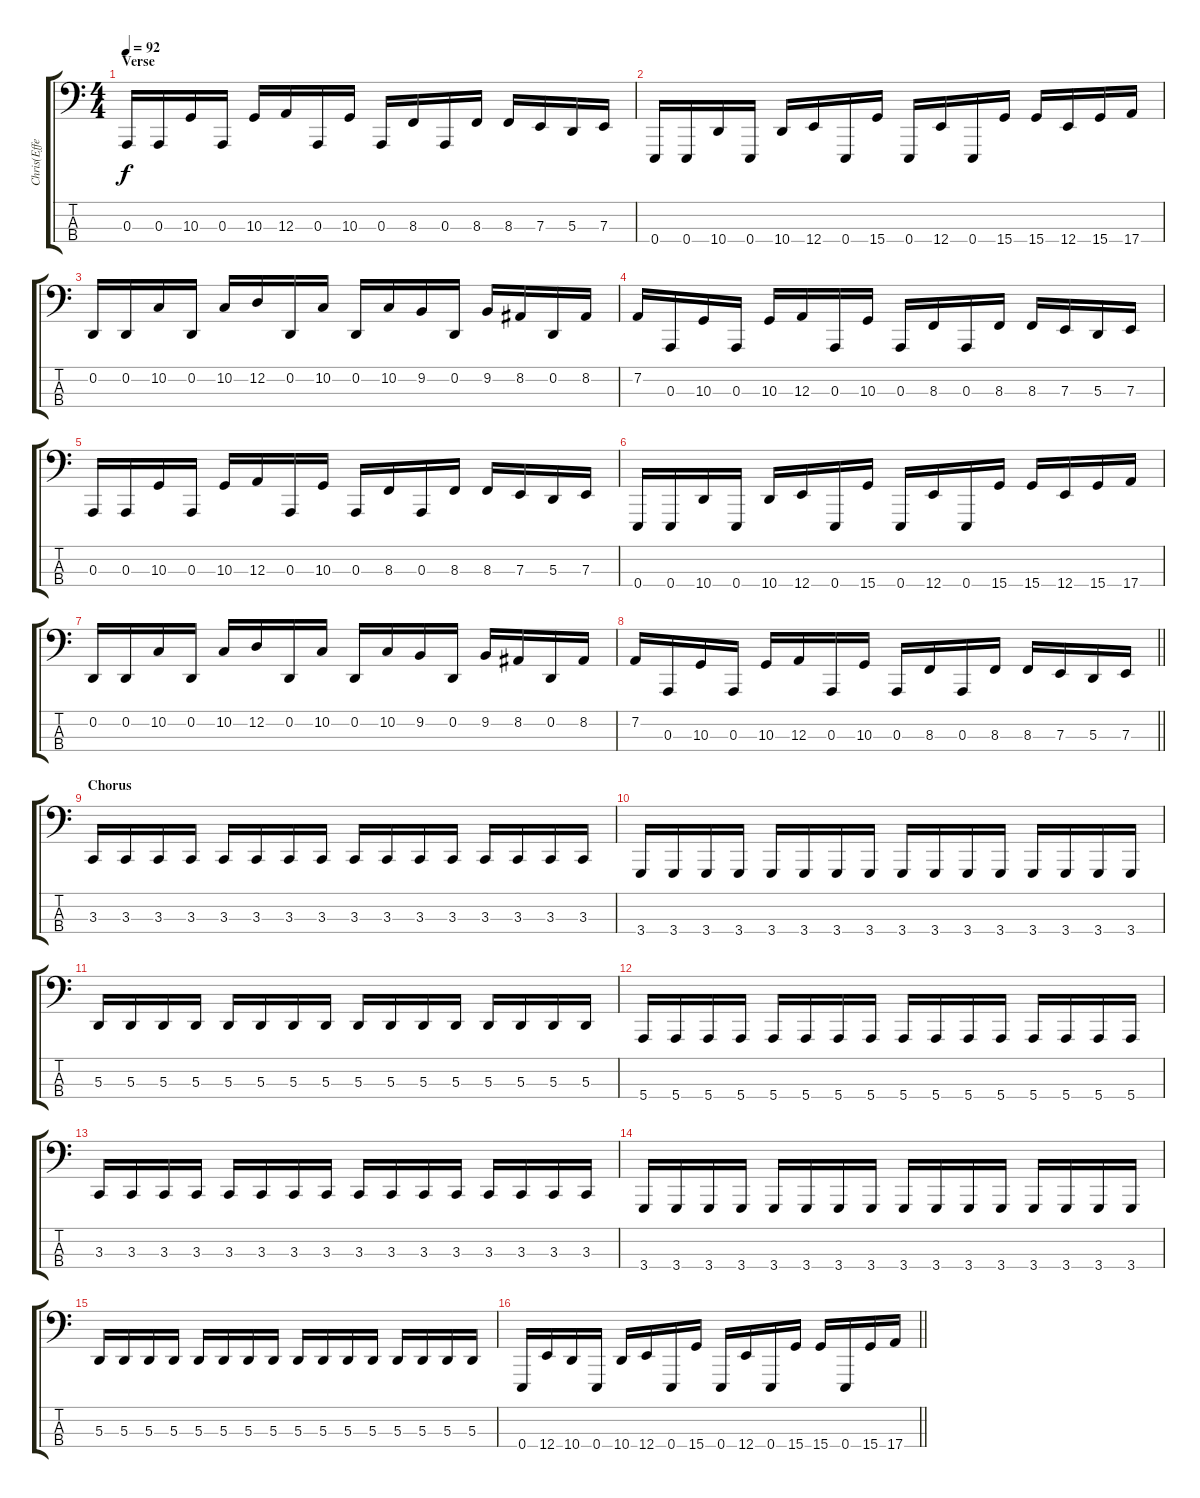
\track ("Chris(Effect)" "Chris(Effe") {instrument lead2sawtooth}
\staff {score tabs}
\tuning (G2 D2 A1 E1) {hide}
\ts (4 4)
\section ("" "Verse")
\tempo 92
\clef f4
\ks c
0.3.16{dy f} 0.3.16 10.3.16 0.3.16 10.3.16 12.3.16 0.3.16 10.3.16 0.3.16 8.3.16 0.3.16 8.3.16 8.3.16 7.3.16 5.3.16 7.3.16 |
0.4.16 0.4.16 10.4.16 0.4.16 10.4.16 12.4.16 0.4.16 15.4.16 0.4.16 12.4.16 0.4.16 15.4.16 15.4.16 12.4.16 15.4.16 17.4.16 |
0.2.16 0.2.16 10.2.16 0.2.16 10.2.16 12.2.16 0.2.16 10.2.16 0.2.16 10.2.16 9.2.16 0.2.16 9.2.16 8.2.16 0.2.16 8.2.16 |
7.2.16 0.3.16 10.3.16 0.3.16 10.3.16 12.3.16 0.3.16 10.3.16 0.3.16 8.3.16 0.3.16 8.3.16 8.3.16 7.3.16 5.3.16 7.3.16 |
0.3.16 0.3.16 10.3.16 0.3.16 10.3.16 12.3.16 0.3.16 10.3.16 0.3.16 8.3.16 0.3.16 8.3.16 8.3.16 7.3.16 5.3.16 7.3.16 |
0.4.16 0.4.16 10.4.16 0.4.16 10.4.16 12.4.16 0.4.16 15.4.16 0.4.16 12.4.16 0.4.16 15.4.16 15.4.16 12.4.16 15.4.16 17.4.16 |
0.2.16 0.2.16 10.2.16 0.2.16 10.2.16 12.2.16 0.2.16 10.2.16 0.2.16 10.2.16 9.2.16 0.2.16 9.2.16 8.2.16 0.2.16 8.2.16 |
\barLineRight lightlight
7.2.16 0.3.16 10.3.16 0.3.16 10.3.16 12.3.16 0.3.16 10.3.16 0.3.16 8.3.16 0.3.16 8.3.16 8.3.16 7.3.16 5.3.16 7.3.16 |
\section ("" "Chorus")
3.3.16 3.3.16 3.3.16 3.3.16 3.3.16 3.3.16 3.3.16 3.3.16 3.3.16 3.3.16 3.3.16 3.3.16 3.3.16 3.3.16 3.3.16 3.3.16 |
3.4.16 3.4.16 3.4.16 3.4.16 3.4.16 3.4.16 3.4.16 3.4.16 3.4.16 3.4.16 3.4.16 3.4.16 3.4.16 3.4.16 3.4.16 3.4.16 |
5.3.16 5.3.16 5.3.16 5.3.16 5.3.16 5.3.16 5.3.16 5.3.16 5.3.16 5.3.16 5.3.16 5.3.16 5.3.16 5.3.16 5.3.16 5.3.16 |
5.4.16 5.4.16 5.4.16 5.4.16 5.4.16 5.4.16 5.4.16 5.4.16 5.4.16 5.4.16 5.4.16 5.4.16 5.4.16 5.4.16 5.4.16 5.4.16 |
3.3.16 3.3.16 3.3.16 3.3.16 3.3.16 3.3.16 3.3.16 3.3.16 3.3.16 3.3.16 3.3.16 3.3.16 3.3.16 3.3.16 3.3.16 3.3.16 |
3.4.16 3.4.16 3.4.16 3.4.16 3.4.16 3.4.16 3.4.16 3.4.16 3.4.16 3.4.16 3.4.16 3.4.16 3.4.16 3.4.16 3.4.16 3.4.16 |
5.3.16 5.3.16 5.3.16 5.3.16 5.3.16 5.3.16 5.3.16 5.3.16 5.3.16 5.3.16 5.3.16 5.3.16 5.3.16 5.3.16 5.3.16 5.3.16 |
\barLineRight lightlight
0.4.16 12.4.16 10.4.16 0.4.16 10.4.16 12.4.16 0.4.16 15.4.16 0.4.16 12.4.16 0.4.16 15.4.16 15.4.16 0.4.16 15.4.16 17.4.16
